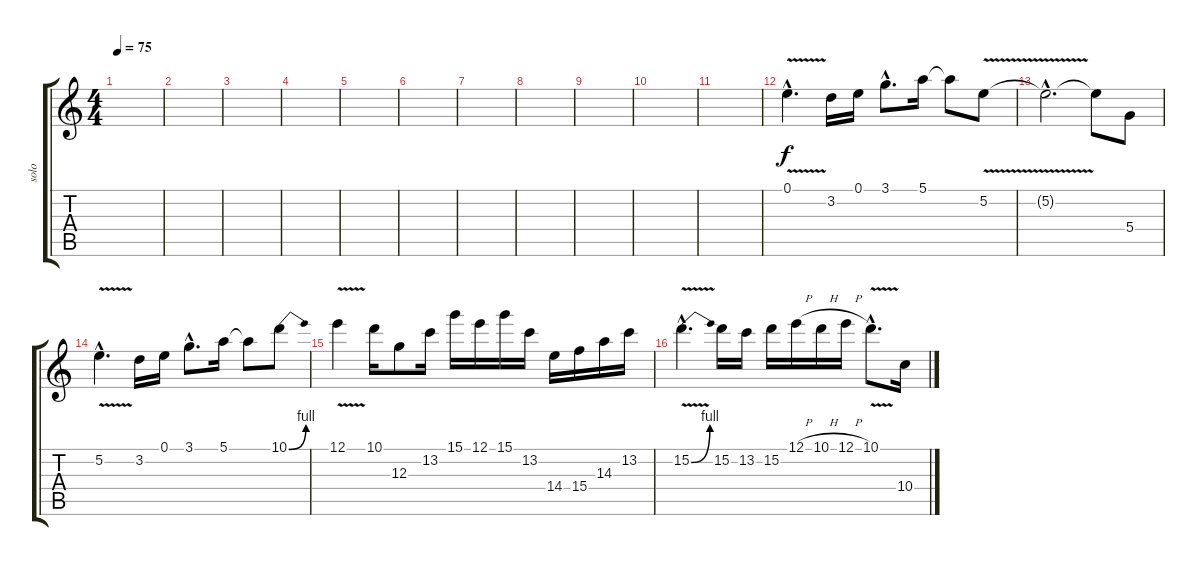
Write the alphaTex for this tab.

\track ("solo" "solo") {instrument overdrivenguitar}
\staff {score tabs}
\tuning (E4 B3 G3 D3 A2 E2) {hide}
\ts (4 4)
\tempo 75
\clef g2
\ks c
|
|
|
|
|
|
|
|
|
|
|
0.1{v hac}.4{d} 3.2.16 0.1.16 3.1{hac}.8{d} 5.1.16 5.1{t}.8 5.2{v}.8 |
5.2{hac t}.2{d} 5.2{t}.8 5.4.8 |
5.2{v hac}.4{d} 3.2.16 0.1.16 3.1{hac}.8{d} 5.1.16 5.1{t}.8 10.1{be (bend 0 0 60 4)}.8 |
12.1{v}.4 10.1.16 12.3.8 13.2.16 15.1.16 12.1.16 15.1.16 13.2.16 14.4.16 15.4.16 14.3.16 13.2.16 |
15.2{be (bend 0 0 60 4) v hac}.4{d} 15.2.16 13.2.16 15.2.16 12.1{h}.16 10.1{h}.16 12.1{h}.16 10.1{v hac}.8{d} 10.4.16
